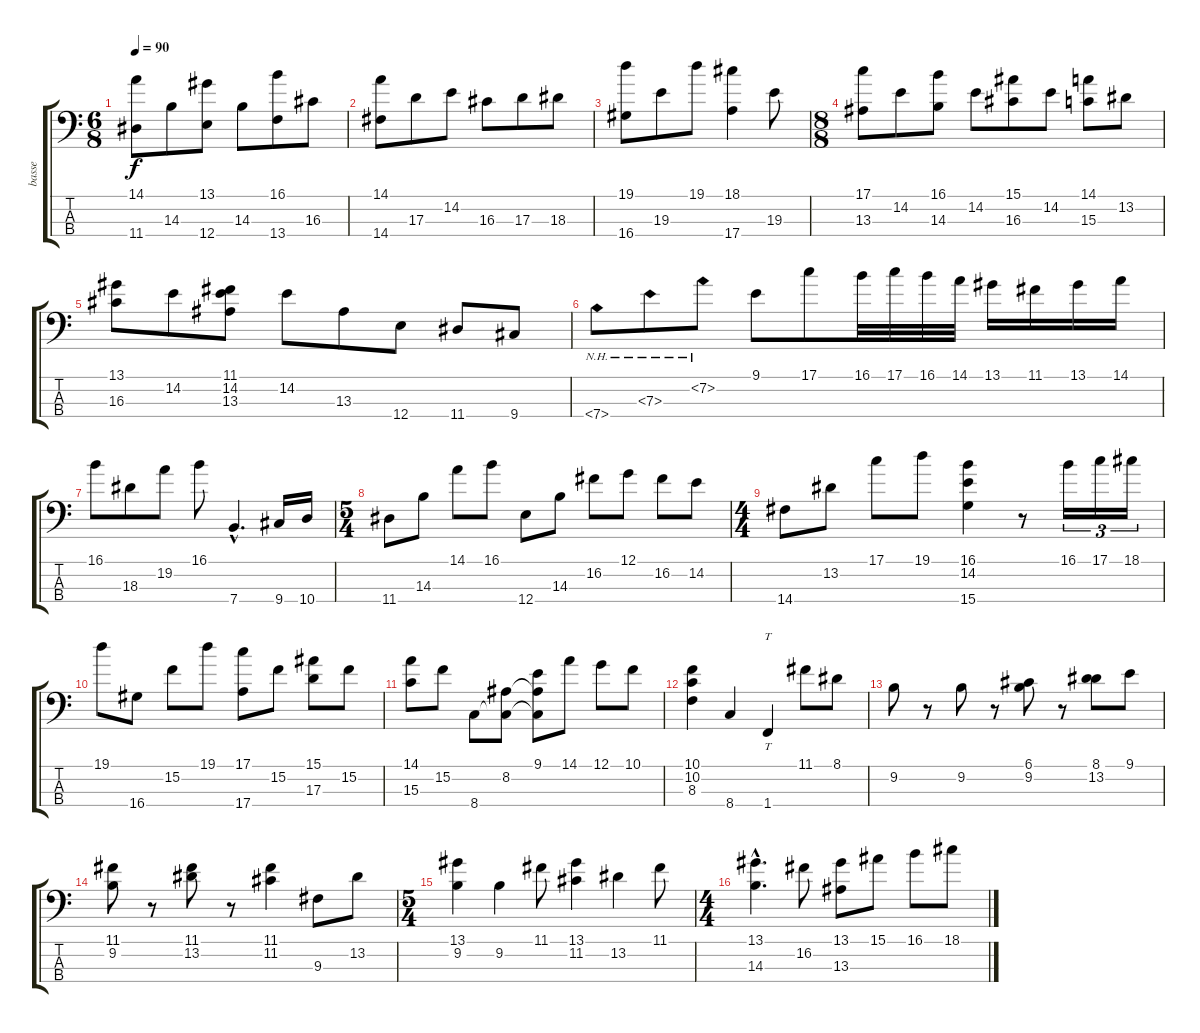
\track ("basse" "basse") {instrument electricbassfinger}
\staff {score tabs}
\tuning (G2 D2 A1 E1) {hide}
\ts (6 8)
\tempo 90
\clef f4
\ks c
(14.1 11.4).8{dy f} 14.3.8 (13.1 12.4).8 14.3.8 (16.1 13.4).8 16.3.8 |
(14.1 14.4).8 17.3.8 14.2.8 16.3.8 17.3.8 18.3.8 |
(19.1 16.4).8 19.3.8 19.1.8 (18.1 17.4).4 19.3.8 |
\ts (8 8)
(17.1 13.3).8 14.2.8 (16.1 14.3).8 14.2.8 (15.1 16.3).8 14.2.8 (14.1 15.3).8 13.2.8 |
(13.1 16.3).8 14.2.8 (11.1 14.2 13.3).8 14.2.8 13.3.8 12.4.8 11.4.8 9.4.8 |
7.4{nh}.8 7.3{nh}.8 7.2{nh}.8 9.1.8 17.1.8 16.1.32 17.1.32 16.1.32 14.1.32 13.1.16 11.1.16 13.1.16 14.1.16 |
16.1.8 18.3.8 19.2.8 16.1.8 7.4{hac}.4{d} 9.4.16 10.4.16 |
\ts (5 4)
11.4.8 14.3.8 14.1.8 16.1.8 12.4.8 14.3.8 16.2.8 12.1.8 16.2.8 14.2.8 |
\ts (4 4)
14.4.8 13.2.8 17.1.8 19.1.8 (16.1 14.2 15.4).4 r.8 16.1.16{tu (3 2)} 17.1.16{tu (3 2)} 18.1.16{tu (3 2)} |
19.1.8 16.4.8 15.2.8 19.1.8 (17.1 17.4).8 15.2.8 (15.1 17.3).8 15.2.8 |
(14.1 15.3).8 15.2.8 8.4.8 (8.2 8.4{t}).8 (9.1 8.2{t} 8.4{t}).8 14.1.8 12.1.8 10.1.8 |
(10.1 10.2 8.3).4 8.4.4 1.4.4{tt} 11.1.8 8.1.8 |
9.2.8 r.8 9.2.8 r.8 (6.1 9.2).8 r.8 (8.1 13.2).8 9.1.8 |
(11.1 9.2).8 r.8 (11.1 13.2).8 r.8 (11.1 11.2).4 9.3.8 13.2.8 |
\ts (5 4)
(13.1 9.2).4 9.2.4 11.1.8 (13.1 11.2).4 13.2.4 11.1.8 |
\ts (4 4)
(13.1{hac} 14.3{hac}).4{d} 16.2.8 (13.1 13.3).8 15.1.8 16.1.8 18.1.8
